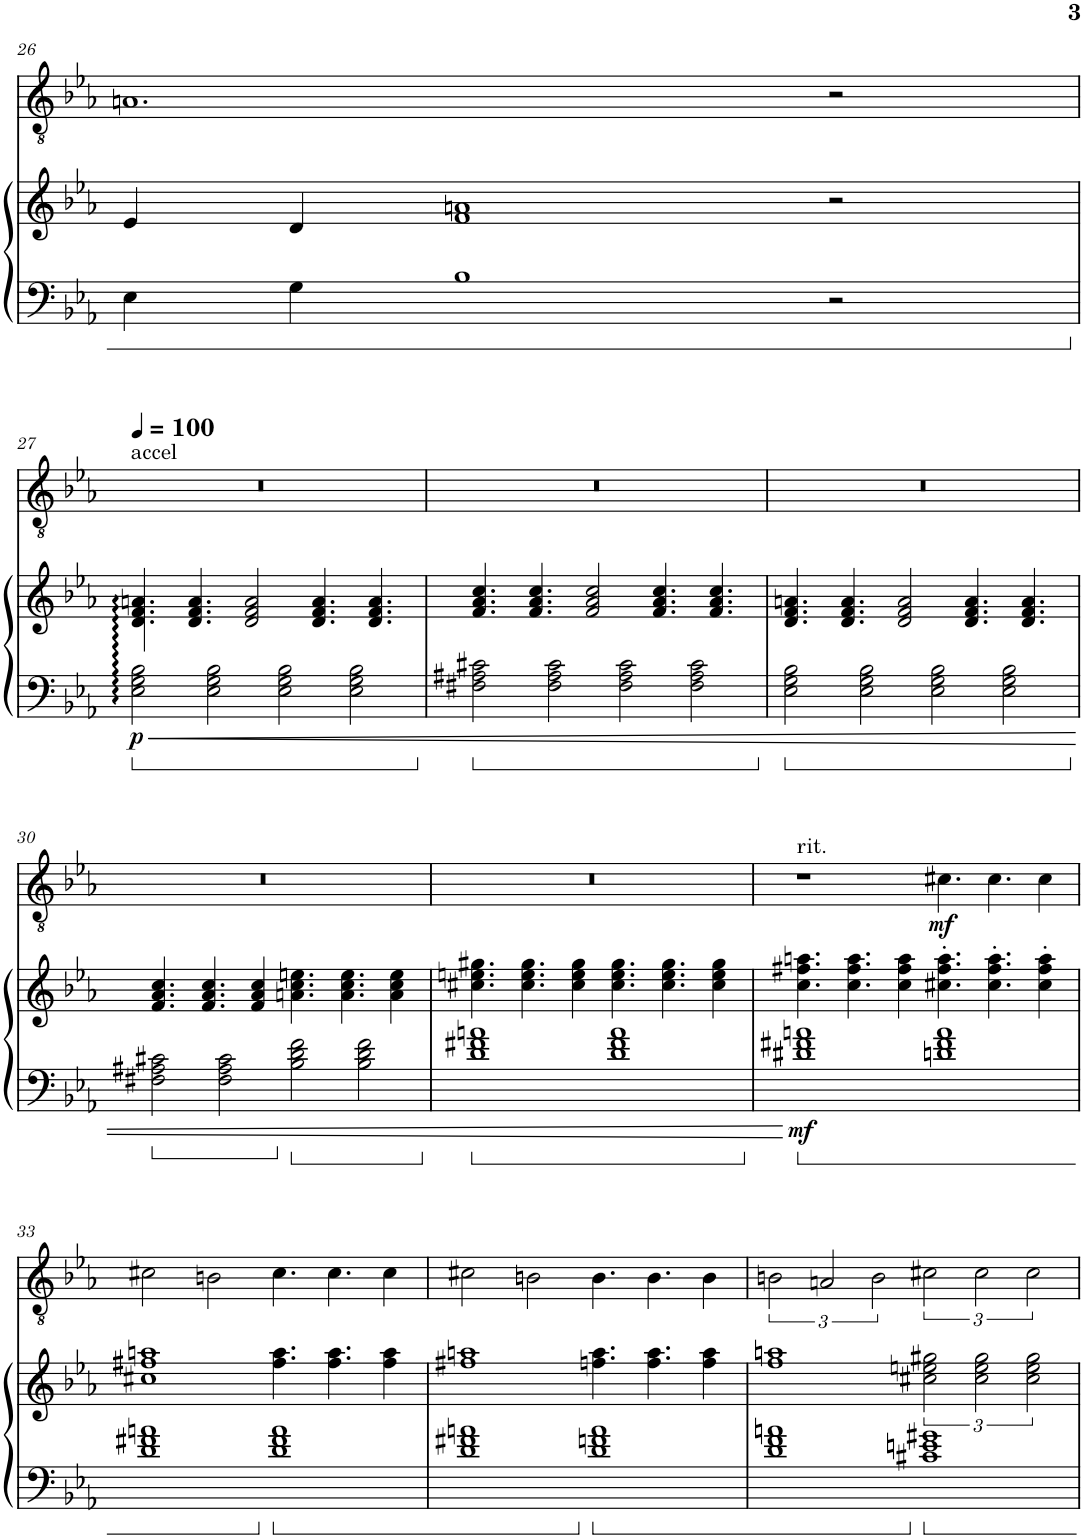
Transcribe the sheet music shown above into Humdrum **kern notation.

**kern	**kern	**dynam	**kern	**dynam
*part2	*part2	*part2	*part1	*part1
*staff3	*staff2	*staff2/3	*staff1	*staff1
*I"Piano	*	*	*I"Voice	*
*I'Pno	*	*	*	*
!!LO:PB:g=z
*clefF4	*clefG2	*	*clefGv2	*
*k[b-e-a-]	*k[b-e-a-]	*	*k[b-e-a-]	*
*M8/4	*M8/4	*	*M8/4	*
=26	=26	=26	=26	=26
4E-\	4e-/	.	1.An	.
4G\	4d/	.	.	.
1B-	1f 1an	.	.	.
2r	2r	.	2r	.
!!LO:LB:g=z
=27	=27	=27	=27	=27
*	*	*	*MM100	*
!	!	!	!LO:TX:a:t=accel	!
!	!	!LO:DY:b=2	!	!
2E-\ 2G\ 2B-\	4.E-/ 4.G/ 4.B-/ 4.d/ 4.f/ 4.an/	p	0r	.
.	4.d/ 4.f/ 4.a/	.	.	.
2E-\ 2G\ 2B-\	.	.	.	.
.	2d/ 2f/ 2a/	.	.	.
2E-\ 2G\ 2B-\	.	.	.	.
.	4.d/ 4.f/ 4.a/	.	.	.
2E-\ 2G\ 2B-\	.	.	.	.
.	4.d/ 4.f/ 4.a/	.	.	.
=28	=28	=28	=28	=28
2F#X\ 2A#X\ 2c#X\	4.f/ 4.a-/ 4.cc/	.	0r	.
.	4.f/ 4.a-/ 4.cc/	.	.	.
2F#\ 2A#\ 2c#\	.	.	.	.
.	2f/ 2a-/ 2cc/	.	.	.
2F#\ 2A#\ 2c#\	.	.	.	.
.	4.f/ 4.a-/ 4.cc/	.	.	.
2F#\ 2A#\ 2c#\	.	.	.	.
.	4.f/ 4.a-/ 4.cc/	.	.	.
=29	=29	=29	=29	=29
2E-\ 2G\ 2B-\	4.d/ 4.f/ 4.an/	.	0r	.
.	4.d/ 4.f/ 4.a/	.	.	.
2E-\ 2G\ 2B-\	.	.	.	.
.	2d/ 2f/ 2a/	.	.	.
2E-\ 2G\ 2B-\	.	.	.	.
.	4.d/ 4.f/ 4.a/	.	.	.
2E-\ 2G\ 2B-\	.	.	.	.
.	4.d/ 4.f/ 4.a/	.	.	.
!!LO:LB:g=z
=30	=30	=30	=30	=30
2F#X\ 2A#X\ 2c#X\	4.f/ 4.a-/ 4.cc/	.	0r	.
.	4.f/ 4.a-/ 4.cc/	.	.	.
2F#\ 2A#\ 2c#\	.	.	.	.
.	4f/ 4a-/ 4cc/	.	.	.
2B-\ 2d\ 2f\	4.an\ 4.cc\ 4.een\	.	.	.
.	4.a\ 4.cc\ 4.ee\	.	.	.
2B-\ 2d\ 2f\	.	.	.	.
.	4a\ 4cc\ 4ee\	.	.	.
=31	=31	=31	=31	=31
1d 1f#X 1an	4.cc#X\ 4.een\ 4.gg#X\	.	0r	.
.	4.cc#\ 4.ee\ 4.gg#\	.	.	.
.	4cc#\ 4ee\ 4gg#\	.	.	.
1d 1f# 1a	4.cc#\ 4.ee\ 4.gg#\	.	.	.
.	4.cc#\ 4.ee\ 4.gg#\	.	.	.
.	4cc#\ 4ee\ 4gg#\	.	.	.
=32	=32	=32	=32	=32
!	!	!	!LO:TX:a:t=rit.	!
!	!	!LO:DY:b=2	!	!
1d#X 1f#X 1an	4.cc\ 4.ff#X\ 4.aan\	mf	1r	.
.	4.cc\ 4.ff#\ 4.aa\	.	.	.
.	4cc\ 4ff#\ 4aa\	.	.	.
!	!	!	!	!LO:DY:b
1dn 1f# 1a	4.cc#X\' 4.ff#\' 4.aa\'	.	4.c#X\	mf
.	4.cc#\' 4.ff#\' 4.aa\'	.	4.c#\	.
.	4cc#\' 4ff#\' 4aa\'	.	4c#\	.
!!LO:LB:g=z
=33	=33	=33	=33	=33
1d 1f#X 1an	1cc#X 1ff#X 1aan	.	2c#X\	.
.	.	.	2Bn\	.
1d 1f# 1a	4.ff#\ 4.aa\	.	4.c#\	.
.	4.ff#\ 4.aa\	.	4.c#\	.
.	4ff#\ 4aa\	.	4c#\	.
=34	=34	=34	=34	=34
1d 1f#X 1an	1ff#X 1aan	.	2c#X\	.
.	.	.	2Bn\	.
1d 1fn 1a	4.ffn\ 4.aa\	.	4.B\	.
.	4.ff\ 4.aa\	.	4.B\	.
.	4ff\ 4aa\	.	4B\	.
=35	=35	=35	=35	=35
1d 1f 1an	1ff 1aan	.	3Bn\	.
.	.	.	3An/	.
.	.	.	3B\	.
1c#X 1en 1g#X	3cc#X\ 3een\ 3gg#X\	.	3c#X\	.
.	3cc#\ 3ee\ 3gg#\	.	3c#\	.
.	3cc#\ 3ee\ 3gg#\	.	3c#\	.
=	=	=	=	=
*-	*-	*-	*-	*-
